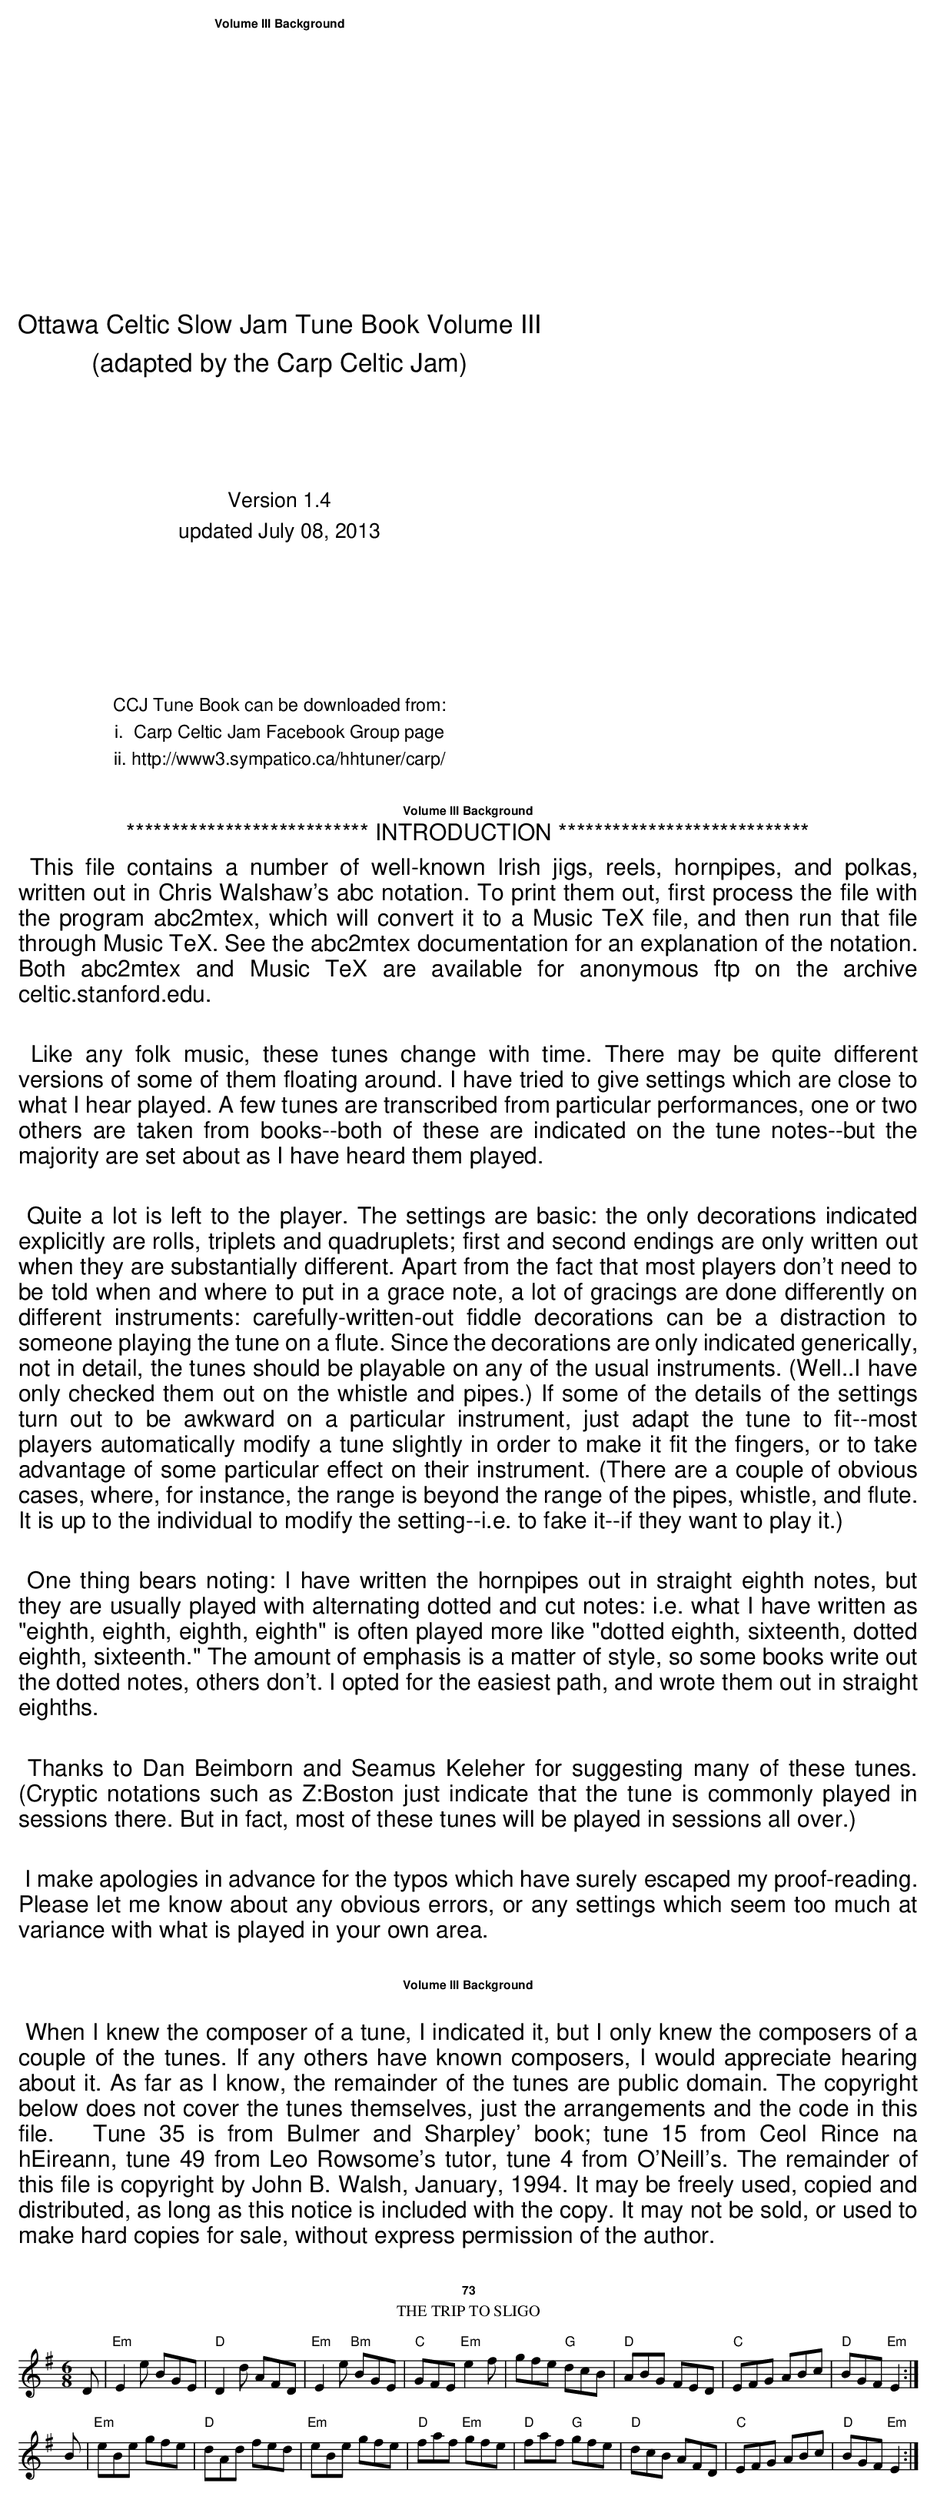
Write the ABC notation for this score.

X:1
T:Trip to Sligo, The
E:10
M:6/8
K:Emin
D|"Em"E2e BGE|"D"D2d AFD|"Em"E2e "Bm"BGE|"C"GFE "Em"e2f|\
gfe "G"dcB|"D"ABG FED|"C"EFG ABc|"D"BGF "Em"E2:|
B|"Em"eBe gfe|"D"dAd fed|"Em"eBe gfe|"D"faf "Em"gfe|\
"D"faf "G"gfe|"D"dcB AFD|"C"EFG ABc|"D"BGF "Em"E2:|
